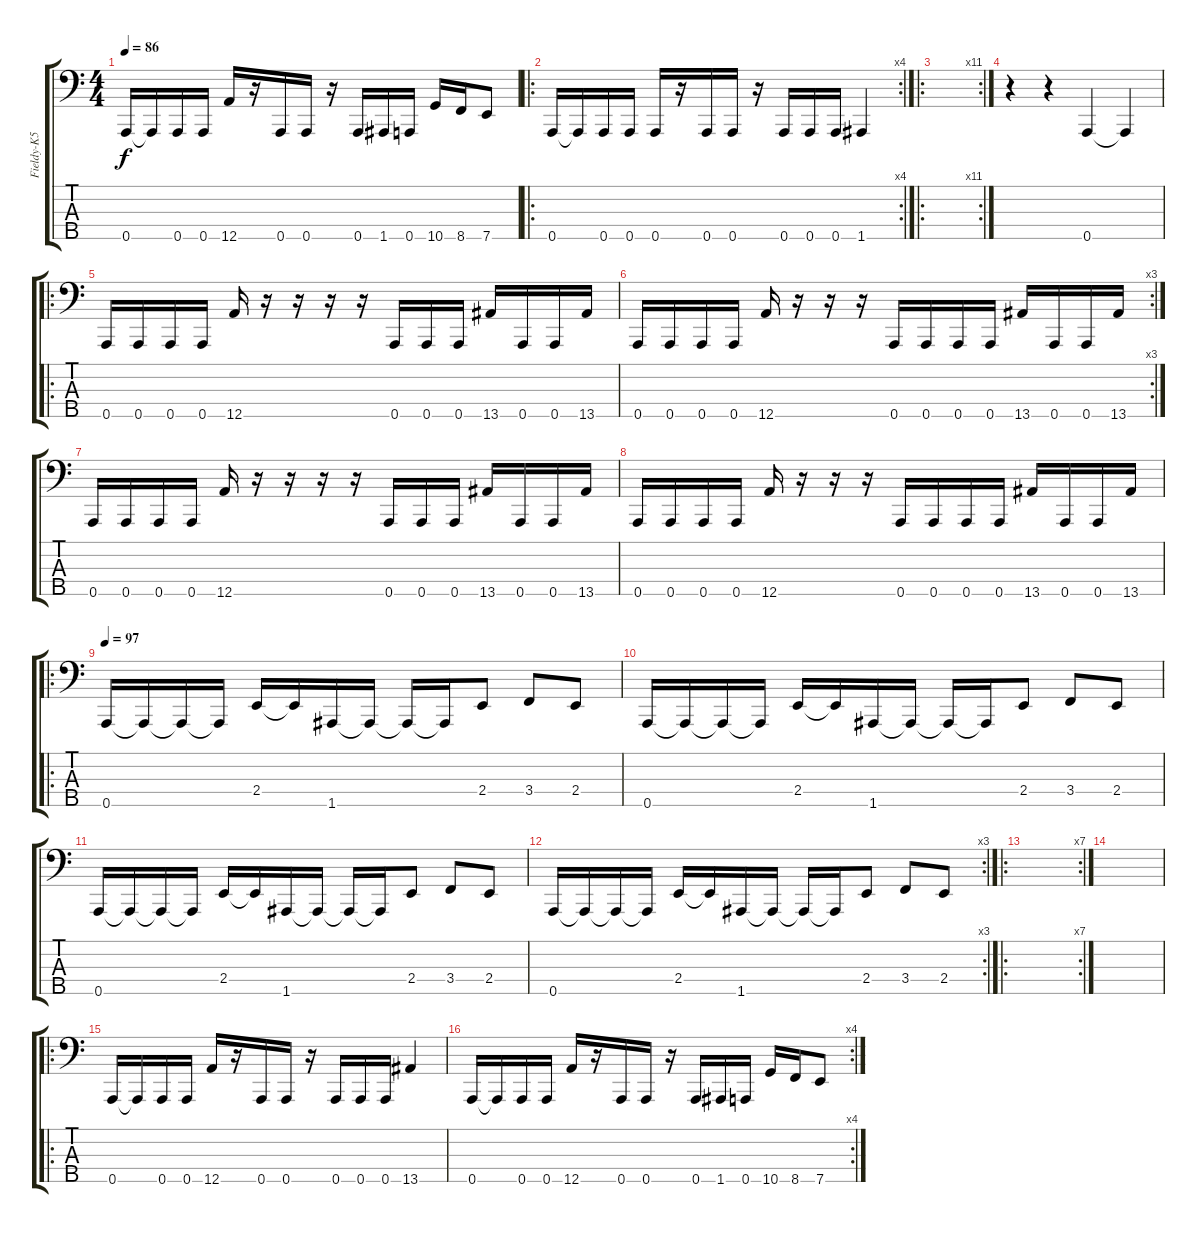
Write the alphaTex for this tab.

\track ("Fieldy-K5" "Fieldy-K5") {instrument slapbass1}
\staff {score tabs}
\tuning (F2 C2 G1 D1 A0) {hide}
\ts (4 4)
\tempo 86
\clef f4
\ks c
0.5.16{dy f} 0.5{t}.16 0.5.16 0.5.16 12.5.16 r.16 0.5.16 0.5.16 r.16 0.5.16 1.5.16 0.5.16 10.5.16 8.5.16 7.5.8 |
\ro
\rc 4
0.5.16 0.5{t}.16 0.5.16 0.5.16 0.5.16 r.16 0.5.16 0.5.16 r.16 0.5.16 0.5.16 0.5.16 1.5.4 |
\ro
\rc 11
|
r.4 r.4 0.5.4 0.5{t}.4 |
\ro
0.5.16 0.5.16 0.5.16 0.5.16 12.5.16 r.16 r.16 r.16 r.16 0.5.16 0.5.16 0.5.16 13.5.16 0.5.16 0.5.16 13.5.16 |
\rc 3
0.5.16 0.5.16 0.5.16 0.5.16 12.5.16 r.16 r.16 r.16 0.5.16 0.5.16 0.5.16 0.5.16 13.5.16 0.5.16 0.5.16 13.5.16 |
0.5.16 0.5.16 0.5.16 0.5.16 12.5.16 r.16 r.16 r.16 r.16 0.5.16 0.5.16 0.5.16 13.5.16 0.5.16 0.5.16 13.5.16 |
0.5.16 0.5.16 0.5.16 0.5.16 12.5.16 r.16 r.16 r.16 0.5.16 0.5.16 0.5.16 0.5.16 13.5.16 0.5.16 0.5.16 13.5.16 |
\ro
\tempo 97
0.5.16 0.5{t}.16 0.5{t}.16 0.5{t}.16 2.4.16 2.4{t}.16 1.5.16 1.5{t}.16 1.5{t}.16 1.5{t}.16 2.4.8 3.4.8 2.4.8 |
0.5.16 0.5{t}.16 0.5{t}.16 0.5{t}.16 2.4.16 2.4{t}.16 1.5.16 1.5{t}.16 1.5{t}.16 1.5{t}.16 2.4.8 3.4.8 2.4.8 |
0.5.16 0.5{t}.16 0.5{t}.16 0.5{t}.16 2.4.16 2.4{t}.16 1.5.16 1.5{t}.16 1.5{t}.16 1.5{t}.16 2.4.8 3.4.8 2.4.8 |
\rc 3
0.5.16 0.5{t}.16 0.5{t}.16 0.5{t}.16 2.4.16 2.4{t}.16 1.5.16 1.5{t}.16 1.5{t}.16 1.5{t}.16 2.4.8 3.4.8 2.4.8 |
\ro
\rc 7
|
|
\ro
0.5.16 0.5{t}.16 0.5.16 0.5.16 12.5.16 r.16 0.5.16 0.5.16 r.16 0.5.16 0.5.16 0.5.16 13.5.4 |
\rc 4
0.5.16 0.5{t}.16 0.5.16 0.5.16 12.5.16 r.16 0.5.16 0.5.16 r.16 0.5.16 1.5.16 0.5.16 10.5.16 8.5.16 7.5.8
